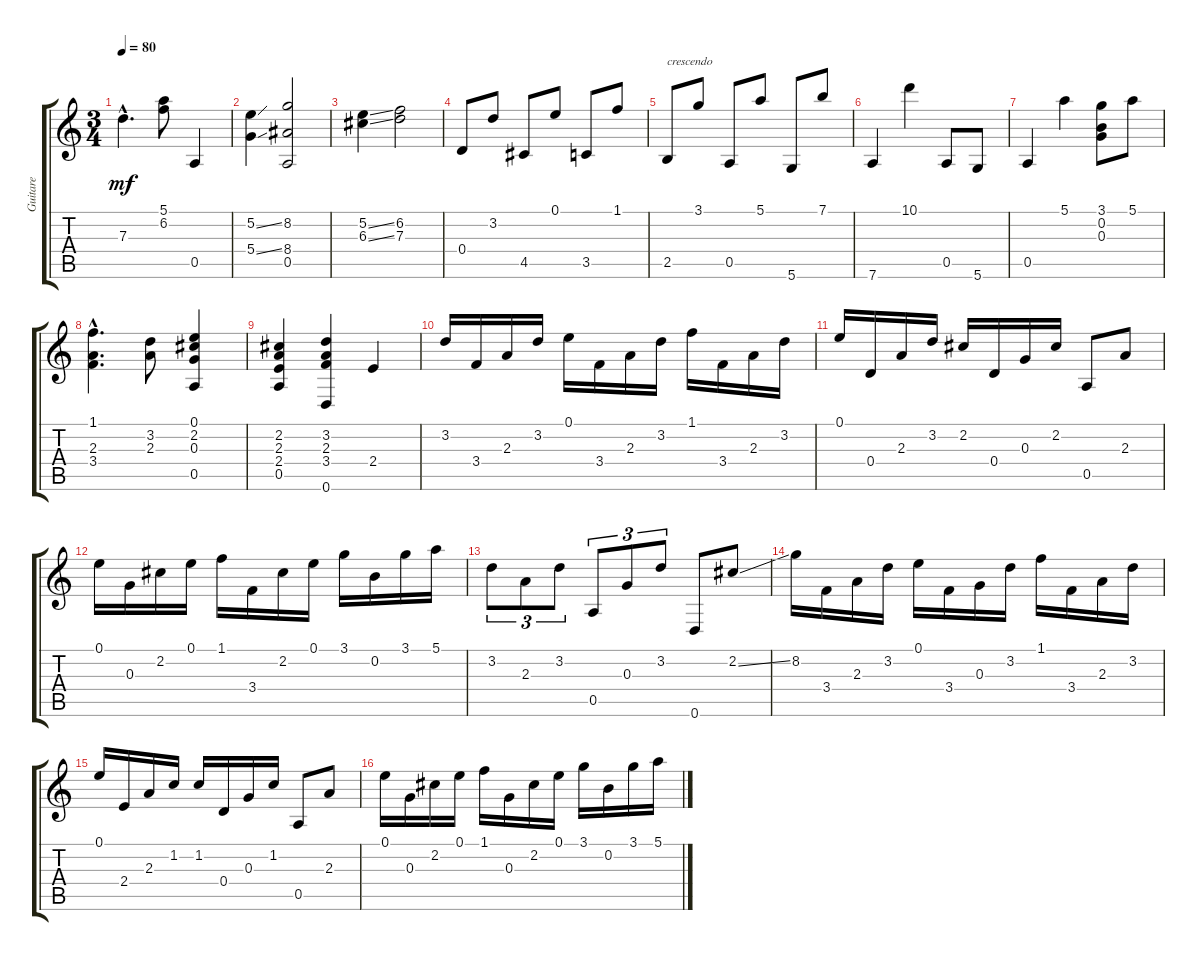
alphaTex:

\track ("Guitare" "Guitare") {instrument acousticguitarnylon}
\staff {score tabs}
\tuning (E4 B3 G3 D3 A2 D2) {hide}
\ts (3 4)
\tempo 80
\clef g2
\ks c
7.3{hac}.4{d dy mf} (5.1 6.2).8 0.5.4 |
(5.2{ss} 5.4{ss}).4 (8.2 8.4 0.5).2 |
(5.2{ss} 6.3{ss}).4 (6.2 7.3).2 |
0.4.8 3.2.8 4.5.8 0.1.8 3.5.8 1.1.8 |
2.5.8{txt "crescendo"} 3.1.8 0.5.8 5.1.8 5.6.8 7.1.8 |
7.6.4 10.1.4 0.5.8 5.6.8 |
0.5.4 5.1.4 (3.1 0.2 0.3).8 5.1.8 |
(1.1{hac} 2.3{hac} 3.4{hac}).4{d} (3.2 2.3).8 (0.1 2.2 0.3 0.5).4 |
(2.2 2.3 2.4 0.5).4 (3.2 2.3 3.4 0.6).4 2.4.4 |
3.2.16 3.4.16 2.3.16 3.2.16 0.1.16 3.4.16 2.3.16 3.2.16 1.1.16 3.4.16 2.3.16 3.2.16 |
0.1.16 0.4.16 2.3.16 3.2.16 2.2.16 0.4.16 0.3.16 2.2.16 0.5.8 2.3.8 |
0.1.16 0.3.16 2.2.16 0.1.16 1.1.16 3.4.16 2.2.16 0.1.16 3.1.16 0.2.16 3.1.16 5.1.16 |
3.2.8{tu (3 2)} 2.3.8{tu (3 2)} 3.2.8{tu (3 2)} 0.5.8{tu (3 2)} 0.3.8{tu (3 2)} 3.2.8{tu (3 2)} 0.6.8 2.2{ss}.8 |
8.2.16 3.4.16 2.3.16 3.2.16 0.1.16 3.4.16 0.3.16 3.2.16 1.1.16 3.4.16 2.3.16 3.2.16 |
0.1.16 2.4.16 2.3.16 1.2.16 1.2.16 0.4.16 0.3.16 1.2.16 0.5.8 2.3.8 |
0.1.16 0.3.16 2.2.16 0.1.16 1.1.16 0.3.16 2.2.16 0.1.16 3.1.16 0.2.16 3.1.16 5.1.16
